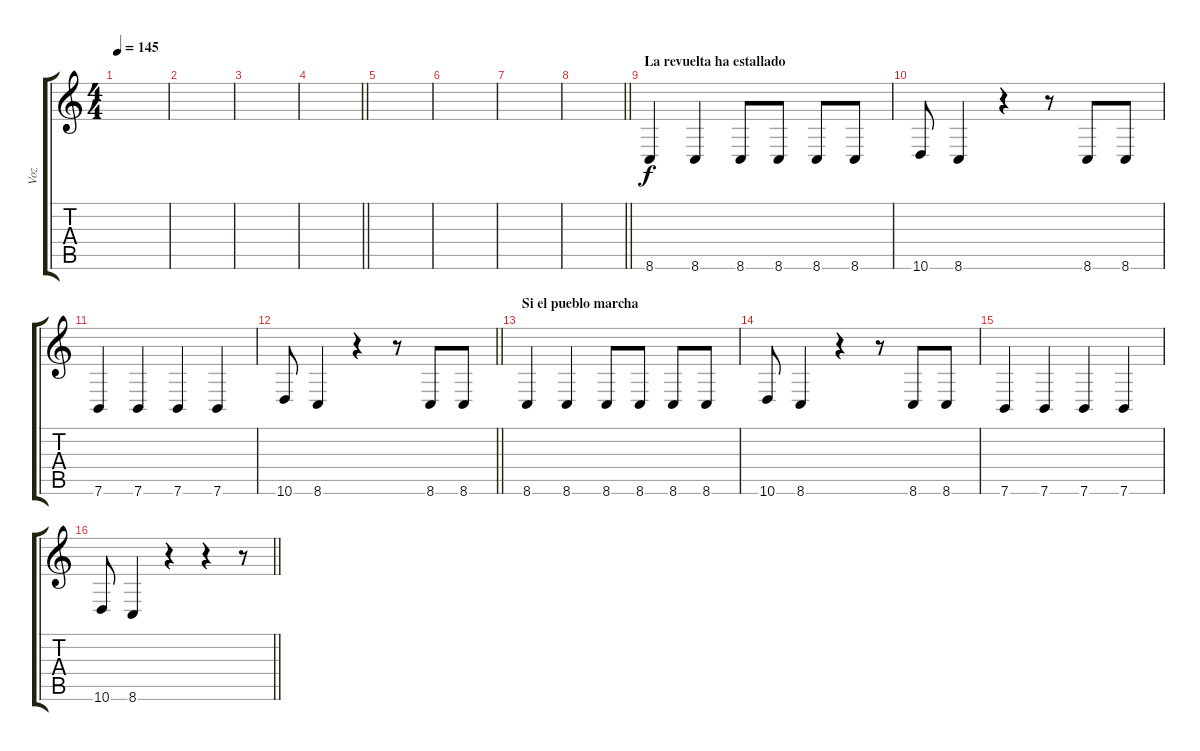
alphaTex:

\track ("Voz" "Voz") {mute instrument trumpet}
\staff {score tabs}
\tuning (E4 B3 G3 D3 A2 E2) {hide}
\ts (4 4)
\tempo 145
\clef g2
\ks c
|
|
|
\barLineRight lightlight
|
|
|
|
\barLineRight lightlight
|
\section ("" "La revuelta ha estallado")
8.6.4 8.6.4 8.6.8 8.6.8 8.6.8 8.6.8 |
10.6.8 8.6.4 r.4 r.8 8.6.8 8.6.8 |
7.6.4 7.6.4 7.6.4 7.6.4 |
\barLineRight lightlight
10.6.8 8.6.4 r.4 r.8 8.6.8 8.6.8 |
\section ("" "Si el pueblo marcha")
8.6.4 8.6.4 8.6.8 8.6.8 8.6.8 8.6.8 |
10.6.8 8.6.4 r.4 r.8 8.6.8 8.6.8 |
7.6.4 7.6.4 7.6.4 7.6.4 |
\barLineRight lightlight
10.6.8 8.6.4 r.4 r.4 r.8
